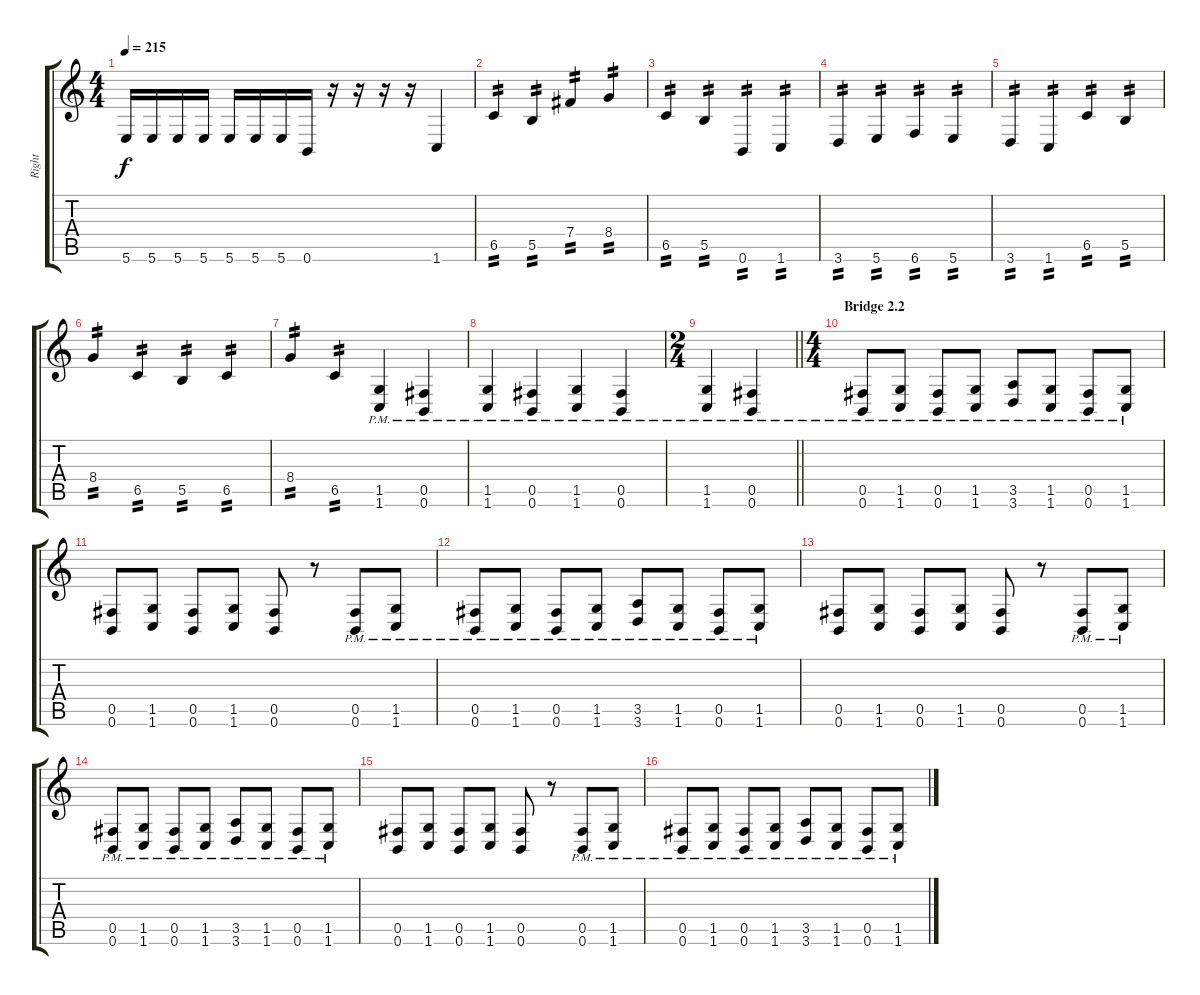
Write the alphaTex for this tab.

\track ("Right" "Right") {instrument distortionguitar}
\staff {score tabs}
\tuning (Db4 Ab3 E3 B2 Gb2 B1) {hide}
\ts (4 4)
\tempo 215
\clef g2
\ks c
5.6.16{dy f} 5.6.16 5.6.16 5.6.16 5.6.16 5.6.16 5.6.16 0.6.16 r.16 r.16 r.16 r.16 1.6.4 |
6.5.4{tp 2} 5.5.4{tp 2} 7.4.4{tp 2} 8.4.4{tp 2} |
6.5.4{tp 2} 5.5.4{tp 2} 0.6.4{tp 2} 1.6.4{tp 2} |
3.6.4{tp 2} 5.6.4{tp 2} 6.6.4{tp 2} 5.6.4{tp 2} |
3.6.4{tp 2} 1.6.4{tp 2} 6.5.4{tp 2} 5.5.4{tp 2} |
8.4.4{tp 2} 6.5.4{tp 2} 5.5.4{tp 2} 6.5.4{tp 2} |
8.4.4{tp 2} 6.5.4{tp 2} (1.5{pm} 1.6{pm}).4 (0.5{pm} 0.6{pm}).4 |
(1.5{pm} 1.6{pm}).4 (0.5{pm} 0.6{pm}).4 (1.5{pm} 1.6{pm}).4 (0.5{pm} 0.6{pm}).4 |
\ts (2 4)
\barLineRight lightlight
(1.5{pm} 1.6{pm}).4 (0.5{pm} 0.6{pm}).4 |
\ts (4 4)
\section ("" "Bridge 2.2")
(0.5{pm} 0.6{pm}).8 (1.5{pm} 1.6{pm}).8 (0.5{pm} 0.6{pm}).8 (1.5{pm} 1.6{pm}).8 (3.5{pm} 3.6{pm}).8 (1.5{pm} 1.6{pm}).8 (0.5{pm} 0.6{pm}).8 (1.5{pm} 1.6{pm}).8 |
(0.5 0.6).8 (1.5 1.6).8 (0.5 0.6).8 (1.5 1.6).8 (0.5 0.6).8 r.8 (0.5{pm} 0.6{pm}).8 (1.5{pm} 1.6{pm}).8 |
(0.5{pm} 0.6{pm}).8 (1.5{pm} 1.6{pm}).8 (0.5{pm} 0.6{pm}).8 (1.5{pm} 1.6{pm}).8 (3.5{pm} 3.6{pm}).8 (1.5{pm} 1.6{pm}).8 (0.5{pm} 0.6{pm}).8 (1.5{pm} 1.6{pm}).8 |
(0.5 0.6).8 (1.5 1.6).8 (0.5 0.6).8 (1.5 1.6).8 (0.5 0.6).8 r.8 (0.5{pm} 0.6{pm}).8 (1.5{pm} 1.6{pm}).8 |
(0.5{pm} 0.6{pm}).8 (1.5{pm} 1.6{pm}).8 (0.5{pm} 0.6{pm}).8 (1.5{pm} 1.6{pm}).8 (3.5{pm} 3.6{pm}).8 (1.5{pm} 1.6{pm}).8 (0.5{pm} 0.6{pm}).8 (1.5{pm} 1.6{pm}).8 |
(0.5 0.6).8 (1.5 1.6).8 (0.5 0.6).8 (1.5 1.6).8 (0.5 0.6).8 r.8 (0.5{pm} 0.6{pm}).8 (1.5{pm} 1.6{pm}).8 |
(0.5{pm} 0.6{pm}).8 (1.5{pm} 1.6{pm}).8 (0.5{pm} 0.6{pm}).8 (1.5{pm} 1.6{pm}).8 (3.5{pm} 3.6{pm}).8 (1.5{pm} 1.6{pm}).8 (0.5{pm} 0.6{pm}).8 (1.5{pm} 1.6{pm}).8
